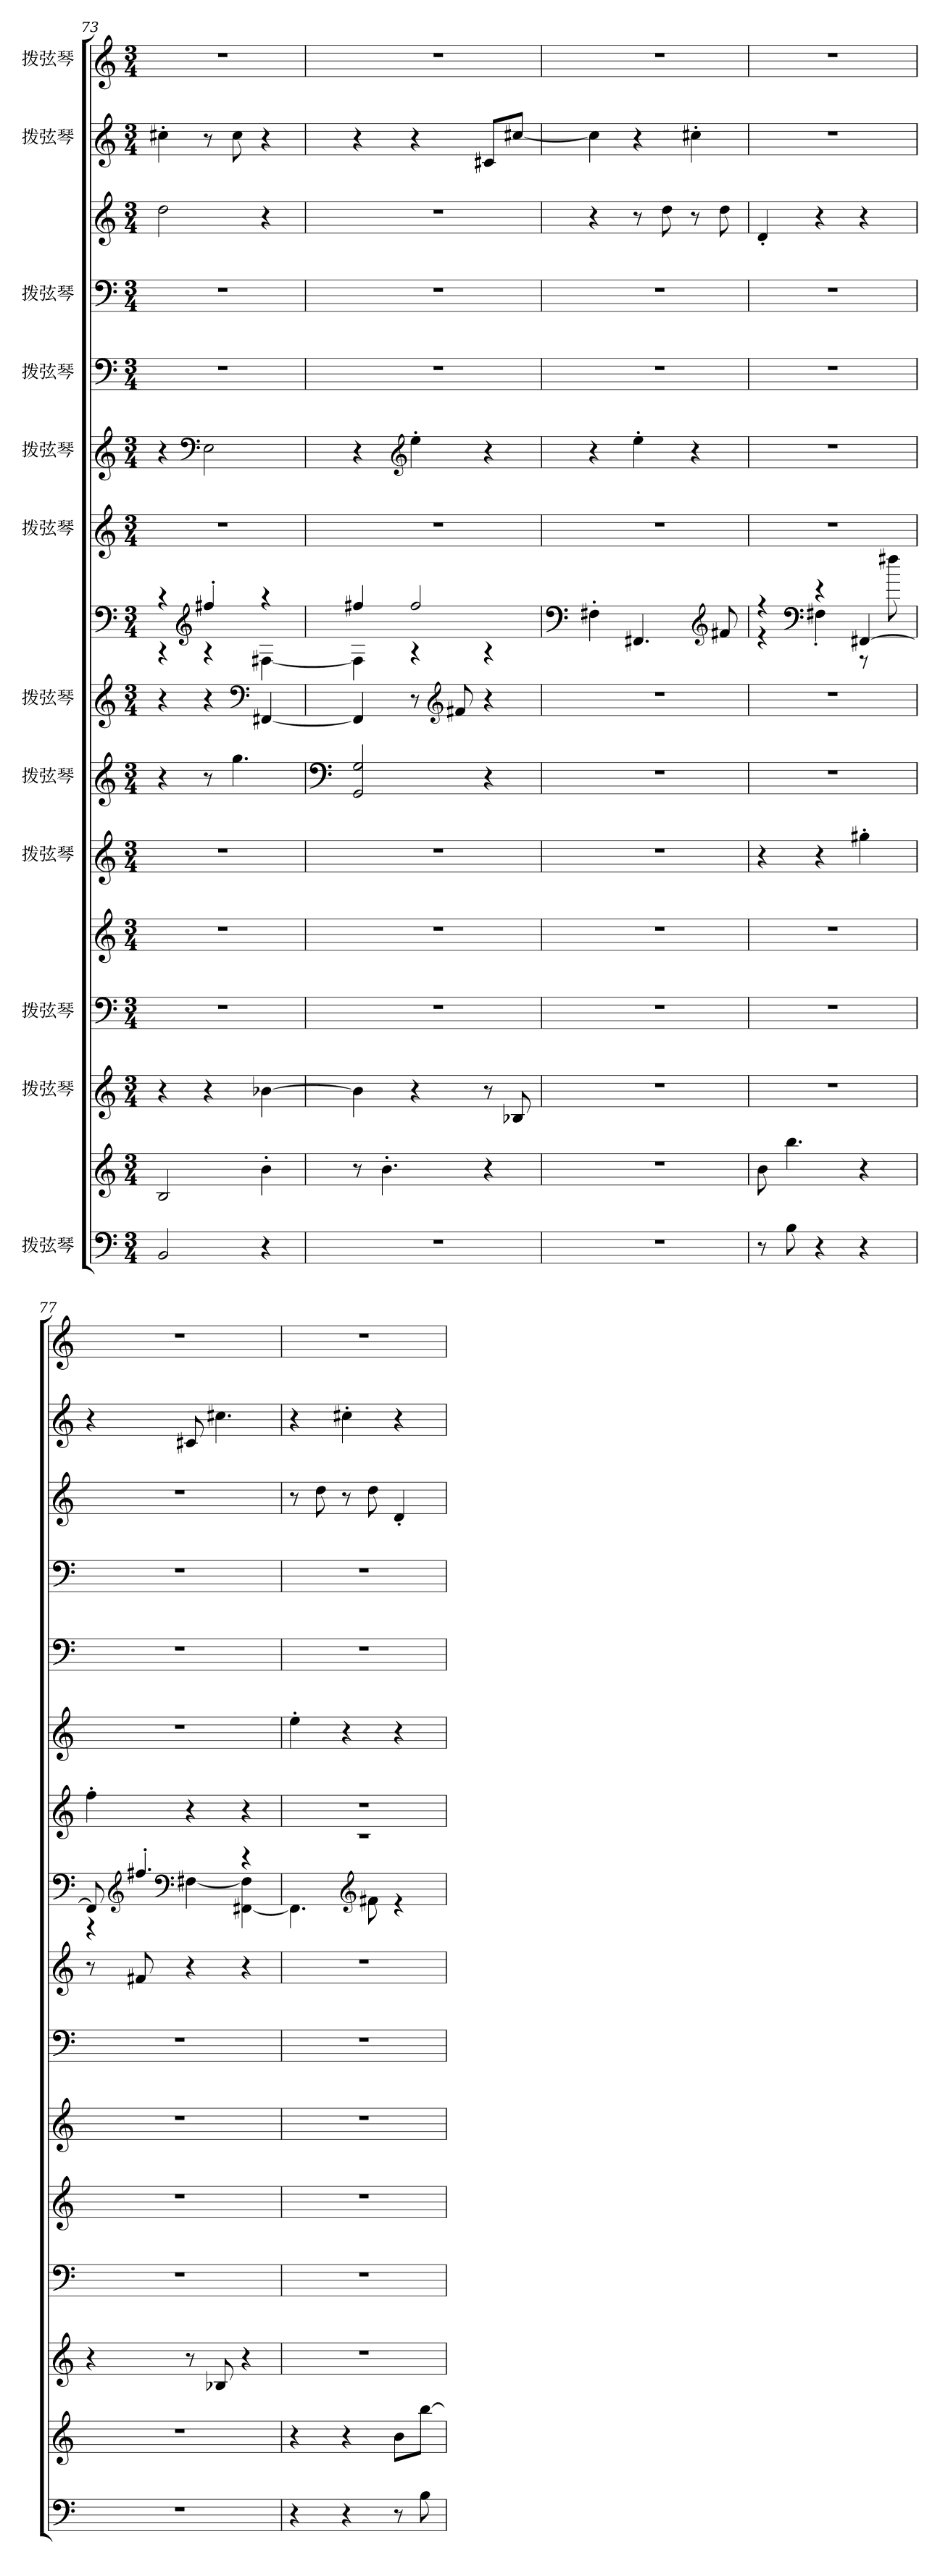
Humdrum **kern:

**kern	**kern	**kern	**kern	**kern	**kern	**kern	**kern	**kern	**kern	**kern	**kern	**kern	**kern	**kern	**kern
*part12	*part12	*part11	*part10	*part10	*part9	*part8	*part7	*part7	*part6	*part5	*part4	*part3	*part3	*part2	*part1
*staff16	*staff15	*staff14	*staff13	*staff12	*staff11	*staff10	*staff9	*staff8	*staff7	*staff6	*staff5	*staff4	*staff3	*staff2	*staff1
*I"拨弦琴	*	*I"拨弦琴	*I"拨弦琴	*	*I"拨弦琴	*I"拨弦琴	*I"拨弦琴	*	*I"拨弦琴	*I"拨弦琴	*I"拨弦琴	*I"拨弦琴	*	*I"拨弦琴	*I"拨弦琴
*clefF4	*clefG2	*clefG2	*clefF4	*clefG2	*clefG2	*clefG2	*clefG2	*clefF4	*clefG2	*clefG2	*clefF4	*clefF4	*clefG2	*clefG2	*clefG2
*k[]	*k[]	*k[]	*k[]	*k[]	*k[]	*k[]	*k[]	*k[]	*k[]	*k[]	*k[]	*k[]	*k[]	*k[]	*k[]
*M3/4	*M3/4	*M3/4	*M3/4	*M3/4	*M3/4	*M3/4	*M3/4	*M3/4	*M3/4	*M3/4	*M3/4	*M3/4	*M3/4	*M3/4	*M3/4
=73	=73	=73	=73	=73	=73	=73	=73	=73	=73	=73	=73	=73	=73	=73	=73
*	*	*	*	*	*	*	*	*^	*	*	*	*	*	*	*
2BB/	2B/	4r	2.r	2.r	2.r	4r	4r	4r	4r	2.r	4r	2.r	2.r	2dd\	4cc#X'\	2.r
*	*	*	*	*	*	*	*	*clefG2	*	*	*clefF4	*	*	*	*	*
.	.	4r	.	.	.	8r	4r	4ff#X'/	4r	.	2E\	.	.	.	8r	.
.	.	.	.	.	.	4.gg\	.	.	.	.	.	.	.	.	8cc#\	.
*	*	*	*	*	*	*	*clefF4	*	*	*	*	*	*	*	*	*
4r	4b'\	[4b-X\	.	.	.	.	[4FF#X/	4r	[4F#X\	.	.	.	.	4r	4r	.
=74	=74	=74	=74	=74	=74	=74	=74	=74	=74	=74	=74	=74	=74	=74	=74	=74
*	*	*	*	*	*	*clefF4	*	*	*	*	*	*	*	*	*	*
2.r	8r	4b-\]	2.r	2.r	2.r	2GG/ 2G/	4FF#/]	4ff#X/	4F#\]	2.r	4r	2.r	2.r	2.r	4r	2.r
.	4.b'\	.	.	.	.	.	.	.	.	.	.	.	.	.	.	.
*	*	*	*	*	*	*	*	*	*	*	*clefG2	*	*	*	*	*
.	.	4r	.	.	.	.	8r	2ff#/	4r	.	4ee'\	.	.	.	4r	.
*	*	*	*	*	*	*	*clefG2	*	*	*	*	*	*	*	*	*
.	.	.	.	.	.	.	8f#X/	.	.	.	.	.	.	.	.	.
.	4r	8r	.	.	.	4r	4r	.	4r	.	4r	.	.	.	8c#X/L	.
.	.	8B-X/	.	.	.	.	.	.	.	.	.	.	.	.	[8cc#X/J	.
*	*	*	*	*	*	*	*	*v	*v	*	*	*	*	*	*	*
!!LO:PB:g=z
=75	=75	=75	=75	=75	=75	=75	=75	=75	=75	=75	=75	=75	=75	=75	=75
*	*	*	*	*	*	*	*	*clefF4	*	*	*	*	*	*	*
2.r	2.r	2.r	2.r	2.r	2.r	2.r	2.r	4F#X'\	2.r	4r	2.r	2.r	4r	4cc#\]	2.r
.	.	.	.	.	.	.	.	4.FF#X/	.	4ee'\	.	.	8r	4r	.
.	.	.	.	.	.	.	.	.	.	.	.	.	8dd\	.	.
.	.	.	.	.	.	.	.	.	.	4r	.	.	8r	4cc#X'\	.
*	*	*	*	*	*	*	*	*clefG2	*	*	*	*	*	*	*
.	.	.	.	.	.	.	.	8f#X/	.	.	.	.	8dd\	.	.
=76	=76	=76	=76	=76	=76	=76	=76	=76	=76	=76	=76	=76	=76	=76	=76
*	*	*	*	*	*	*	*	*^	*	*	*	*	*	*	*
8r	8b\	2.r	2.r	2.r	4r	2.r	2.r	4r	4r	2.r	2.r	2.r	2.r	4d'/	2.r	2.r
8B\	4.bb\	.	.	.	.	.	.	.	.	.	.	.	.	.	.	.
*	*	*	*	*	*	*	*	*clefF4	*	*	*	*	*	*	*	*
4r	.	.	.	.	4r	.	.	4r	4F#X'\	.	.	.	.	4r	.	.
4r	4r	.	.	.	4gg#X'\	.	.	[4FF#X/	8r	.	.	.	.	4r	.	.
.	.	.	.	.	.	.	.	.	8ff#X\	.	.	.	.	.	.	.
=77	=77	=77	=77	=77	=77	=77	=77	=77	=77	=77	=77	=77	=77	=77	=77	=77
2.r	2.r	4r	2.r	2.r	2.r	2.r	8r	8FF#/]	4r	4ff'\	2.r	2.r	2.r	2.r	4r	2.r
*	*	*	*	*	*	*	*	*clefG2	*	*	*	*	*	*	*	*
.	.	.	.	.	.	.	8f#X/	4.ff#X'/	.	.	.	.	.	.	.	.
*	*	*	*	*	*	*	*	*clefF4	*	*	*	*	*	*	*	*
.	.	8r	.	.	.	.	4r	.	[4F#X\	4r	.	.	.	.	8c#X/	.
.	.	8B-X/	.	.	.	.	.	.	.	.	.	.	.	.	4.cc#X\	.
.	.	4r	.	.	.	.	4r	4r	[4FF#X\ 4F#\]	4r	.	.	.	.	.	.
=78	=78	=78	=78	=78	=78	=78	=78	=78	=78	=78	=78	=78	=78	=78	=78	=78
4r	4r	2.r	2.r	2.r	2.r	2.r	2.r	2.r	4.FF#\]	2.r	4ee'\	2.r	2.r	8r	4r	2.r
.	.	.	.	.	.	.	.	.	.	.	.	.	.	8dd\	.	.
4r	4r	.	.	.	.	.	.	.	.	.	4r	.	.	8r	4cc#X'\	.
*	*	*	*	*	*	*	*	*clefG2	*	*	*	*	*	*	*	*
.	.	.	.	.	.	.	.	.	8f#X\	.	.	.	.	8dd\	.	.
8r	8b\L	.	.	.	.	.	.	.	4r	.	4r	.	.	4d'/	4r	.
8B\	[8bb\J	.	.	.	.	.	.	.	.	.	.	.	.	.	.	.
*	*	*	*	*	*	*	*	*v	*v	*	*	*	*	*	*	*
=	=	=	=	=	=	=	=	=	=	=	=	=	=	=	=
*-	*-	*-	*-	*-	*-	*-	*-	*-	*-	*-	*-	*-	*-	*-	*-
